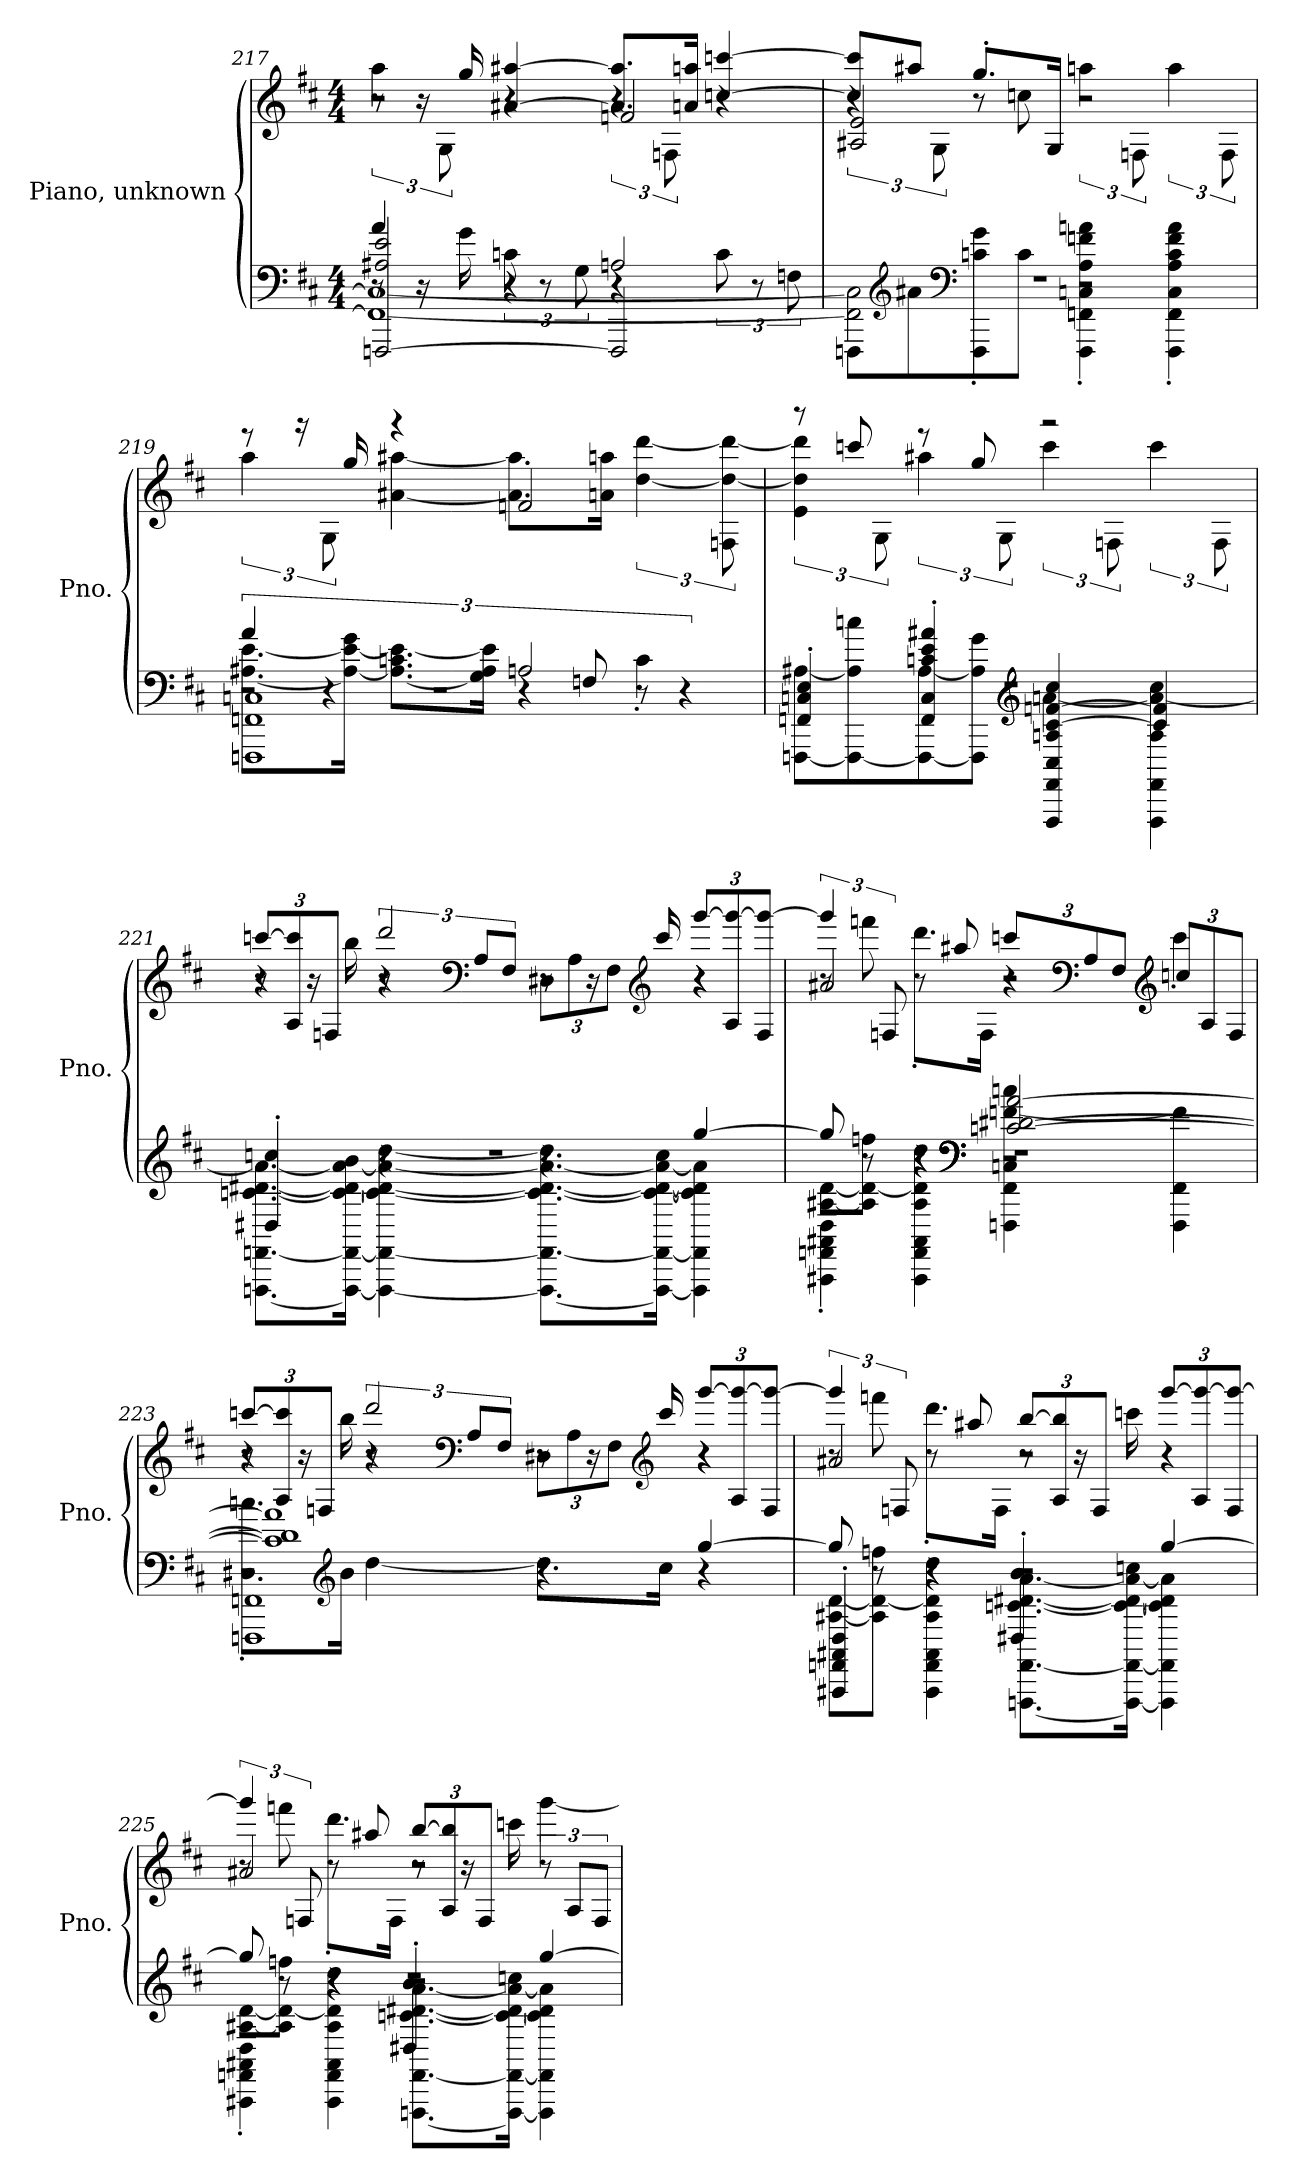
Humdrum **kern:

**kern	**kern
*part1	*part1
*staff2	*staff1
*I"Piano, unknown	*
*I'Pno.	*
!!LO:LB:g=z
*clefF4	*clefG2
*k[f#c#]	*k[f#c#]
*M4/4	*M4/4
=217	=217
*^	*^
*	*^	*	*^
*	*	*^	*	*	*
4a/	8r	[2FFFn/ 2A#X/ 2e/	1FF_ 1C_	8r	6aa\	2r
.	16r	.	.	16r	.	.
.	.	.	.	.	12G\	.
.	16g\	.	.	16gg/	.	.
4r	12cn\	.	.	[4a#X/ [4aa#X/	4r	.
.	12r	.	.	.	.	.
.	12G\	.	.	.	.	.
2An/	4r	2FFF/]	.	8.a#/] 8.aa#/]L	6r	2fn/
.	.	.	.	.	12Fn\	.
.	.	.	.	16an/ 16aan/Jk	.	.
.	12c\	.	.	[4ccn/ [4cccn/	4r	.
.	12r	.	.	.	.	.
.	12Fn\	.	.	.	.	.
*	*	*v	*v	*	*	*
=218	=218	=218	=218	=218	=218
1r	8FFFn\L	2FF\] 2C\]	8cc/] 8ccc/]L	6r	2A#X/ 2e/
*clefG2	*	*	*	*	*
.	8a#X\	.	8aa#X/J	.	.
.	.	.	.	12G\	.
*clefF4	*	*	*	*	*
.	8FFF\' 8cn\' 8g\'	.	8.gg'/L	8r	.
.	8c\J	.	.	8ccn\	.
.	.	.	16G/Jk	.	.
.	4FFF\' 4FFn\' 4Cn\' 4A\' 4fn\' 4an\'	2r	2r	6aan\	2r
.	.	.	.	12Fn\	.
.	4FFF\' 4FF\' 4C\' 4A\' 4c\' 4f\' 4a\'	.	.	6aa\	.
.	.	.	.	12F\	.
*	*	*	*	*v	*v
!!LO:LB:g=z
=219	=219	=219	=219	=219
*	*	*^	*	*
6a/	[8.A#X\ [8.e\L	2r	1FFFn 1FFn 1Cn	8r	6aa\
.	.	.	.	16r	.
6r	.	.	.	.	12G\
.	16A#\_ 16e\_ 16g\Jk	.	.	16gg/	.
.	8.A#\_ 8.cn\ 8.e\_L	.	.	4r	[4a#X\ [4aa#X\
3r	.	.	.	.	.
.	16G\ 16A#\] 16e\]Jk	.	.	.	.
.	4r	2An/	.	2fn/	8.a#\] 8.aa#\]L
12Fn/	.	.	.	.	.
.	.	.	.	.	16an\ 16aan\Jk
12r	4c'\	.	.	.	[6dd\ [6ddd\
6r	.	.	.	.	.
.	.	.	.	.	12Fn\ 12dd\_ 12ddd\_
*	*	*v	*v	*	*
=220	=220	=220	=220	=220
1r	[8FFFn\ [8A#X\L	4FFn/' 4Cn/' 4E/'	8r	6e\ 6dd\] 6ddd\]
.	8FFF\_ 8A#\] 8ccn\	.	8cccn/	.
.	.	.	.	12G\
.	8FFF\_ [8A#\	4FF/' 4C/' 4cn/' 4e/' 4a#X/'	8r	6aa#X\
.	8FFF\] 8A#\] 8g\J	.	8gg/	.
.	.	.	.	12G\
*clefG2	*	*	*	*
.	[4an\	4FFF/ 4FF/ 4C/ 4An/ [4c/ [4fn/ 4cc/	2r	6ccc\
.	.	.	.	12Fn\
.	4FFF\ 4FF\ 4A\ 4a\_ 4cc\	4c/] 4f/]	.	6ccc\
.	.	.	.	12F\
!!LO:PB:g=z
=221	=221	=221	=221	=221
*	*	*	*	*^
*	*	*	*	*	*Xbrackettup
1r	[8.FFFn\ [8.FFn\ [8.cn\ [8.d#X\ 8.a\_L	4D#X/' 4ccn/'	4r	8r	[12cccn/L
.	.	.	.	.	12A/ 12ccc/]
.	.	.	.	16r	.
.	.	.	.	.	12Fn/J
.	16FFF\_ 16FF\_ 16c\_ 16d#\_ 16a\_ 16b\Jk	.	.	16bb\	.
*	*	*	*	*	*brackettup
.	4FFF\_ 4FF\_ 4c\_ 4d#\_ 4a\_ [4dd\	4r	2ddd/	4r	12r
*	*	*	*clefF4	*	*
.	.	.	.	.	12A/L
.	.	.	.	.	12F/J
*	*	*	*	*Xbrackettup	*
.	8.FFF\_ 8.FF\_ 8.c\_ 8.d#\_ 8.a\_ 8.dd\]L	4r	.	12D#X\L	8r
.	.	.	.	12A\	.
.	.	.	.	.	16r
.	.	.	.	12F\J	.
*	*	*	*clefG2	*	*
.	16FFF\_ 16FF\_ 16c\_ 16d#\_ 16a\_ 16cc\Jk	.	.	.	16ccc/
.	4FFF\] 4FF\] 4c\] 4d#\] 4a\]	[4gg/	4r	4r	[12ggg/L
.	.	.	.	.	12A/ 12ggg/_
.	.	.	.	.	12F/ 12ggg/_J
!!LO:LB:g=z	!!	!!
=222	=222	=222	=222	=222	=222
*	*	*^	*	*	*
*	*	*	*	*	*	*brackettup
1r	[8A#X\ [8d\L	8gg/]	4AAA#X\' 4FFn\' 4AA#X\' 4D\'	2a#X/	8r	6ggg/]
.	8A#\] 8d\_ 8ffn\J	8r	.	.	8fffn\	.
.	.	.	.	.	.	12Fn/
.	4AAA#\ 4FF\ 4AA#\ 4A#\ 4d\] 4dd\	4r	4r	.	8.ddd'\L	8r
.	.	.	.	.	.	8aa#X/
.	.	.	.	.	16F\Jk	.
*clefF4	*	*	*	*	*	*
*	*	*	*	*	*	*Xbrackettup
.	4FFFn\ 4FF\ 4Cn\ [4fn\ 4ccn\	[2cn/ [2d#X/ [2a/	2r	2r	4r	12cccn/L
*	*	*	*	*clefF4	*	*
.	.	.	.	.	.	12A/
.	.	.	.	.	.	12F/J
*	*	*	*	*clefG2	*	*
.	4FFF\ 4FF\ 4f\]	.	.	.	4ccc'\	12ccn/L
.	.	.	.	.	.	12A/
.	.	.	.	.	.	12F/J
!!LO:LB:g=z	!!	!!
=223	=223	=223	=223	=223	=223	=223
2r	8.D#X\' 8.ccn\'L	1c] 1d#] 1a]	1FFFn 1FFn	4r	8r	[12cccn/L
.	.	.	.	.	.	12A/ 12ccc/]
.	.	.	.	.	16r	.
.	.	.	.	.	.	12Fn/J
*clefG2	*	*	*	*	*	*
.	16b\Jk	.	.	.	16bb\	.
*	*	*	*	*	*	*brackettup
.	[4dd\	.	.	2ddd/	4r	12r
*	*	*	*	*clefF4	*	*
.	.	.	.	.	.	12A/L
.	.	.	.	.	.	12F/J
*	*	*	*	*	*Xbrackettup	*
4r	8.dd\L]	.	.	.	12D#X\L	8r
.	.	.	.	.	12A\	.
.	.	.	.	.	.	16r
.	.	.	.	.	12F\J	.
*	*	*	*	*clefG2	*	*
.	16cc\Jk	.	.	.	.	16ccc/
[4gg/	4r	.	.	4r	4r	[12ggg/L
.	.	.	.	.	.	12A/ 12ggg/_
.	.	.	.	.	.	12F/ 12ggg/_J
*	*	*v	*v	*	*	*
!!LO:LB:g=z	!!	!!
=224	=224	=224	=224	=224	=224
*	*	*	*	*	*brackettup
8gg/]	[8A#X\ [8d\L	4AAA#X/' 4FFn/' 4AA#X/' 4D/'	2a#X/	8r	6ggg/]
8r	8A#\] 8d\_ 8ffn\J	.	.	8fffn\	.
.	.	.	.	.	12Fn/
4r	4AAA#\ 4FF\ 4AA#\ 4A#\ 4d\] 4dd\	4r	.	8.ddd'\L	8r
.	.	.	.	.	8aa#X/
.	.	.	.	16F\Jk	.
*	*	*	*	*	*Xbrackettup
2r	[8.FFFn\ [8.FF\ [8.cn\ [8.d#X\ [8.a\L	4D#X/' 4b/'	2r	8r	[12bb/L
.	.	.	.	.	12A/ 12bb/]
.	.	.	.	16r	.
.	.	.	.	.	12F/J
.	16FFF\_ 16FF\_ 16c\_ 16d#\_ 16a\_ 16ccn\Jk	.	.	16cccn\	.
.	4FFF\] 4FF\] 4c\] 4d#\] 4a\]	[4gg/	.	4r	[12ggg/L
.	.	.	.	.	12A/ 12ggg/_
.	.	.	.	.	12F/ 12ggg/_J
!!LO:LB:g=z	!!	!!
=225	=225	=225	=225	=225	=225
*	*	*^	*	*	*
*	*	*	*	*	*	*brackettup
1r	[8A#X\ [8d\L	8gg/]	4AAA#X\' 4FFn\' 4AA#X\' 4D\'	2a#X/	8r	6ggg/]
.	8A#\] 8d\_ 8ffn\J	8r	.	.	8fffn\	.
.	.	.	.	.	.	12Fn/
.	4AAA#\ 4FF\ 4AA#\ 4A#\ 4d\] 4dd\	4r	4r	.	8.ddd'\L	8r
.	.	.	.	.	.	8aa#X/
.	.	.	.	.	16F\Jk	.
*	*	*	*	*	*	*Xbrackettup
.	[8.FFFn\ [8.FF\ [8.cn\ [8.d#X\ [8.a\L	4D#X/' 4b/'	2r	2r	8r	[12bb/L
.	.	.	.	.	.	12A/ 12bb/]
.	.	.	.	.	16r	.
.	.	.	.	.	.	12F/J
.	16FFF\_ 16FF\_ 16c\_ 16d#\_ 16a\_ 16ccn\Jk	.	.	.	16cccn\	.
*	*	*	*	*	*	*brackettup
.	4FFF\] 4FF\] 4c\] 4d#\] 4a\]	[4gg/	.	.	[4ggg\	12r
.	.	.	.	.	.	12A/L
.	.	.	.	.	.	12F/J
*v	*v	*v	*v	*	*	*
*	*v	*v	*v
=	=
*-	*-
